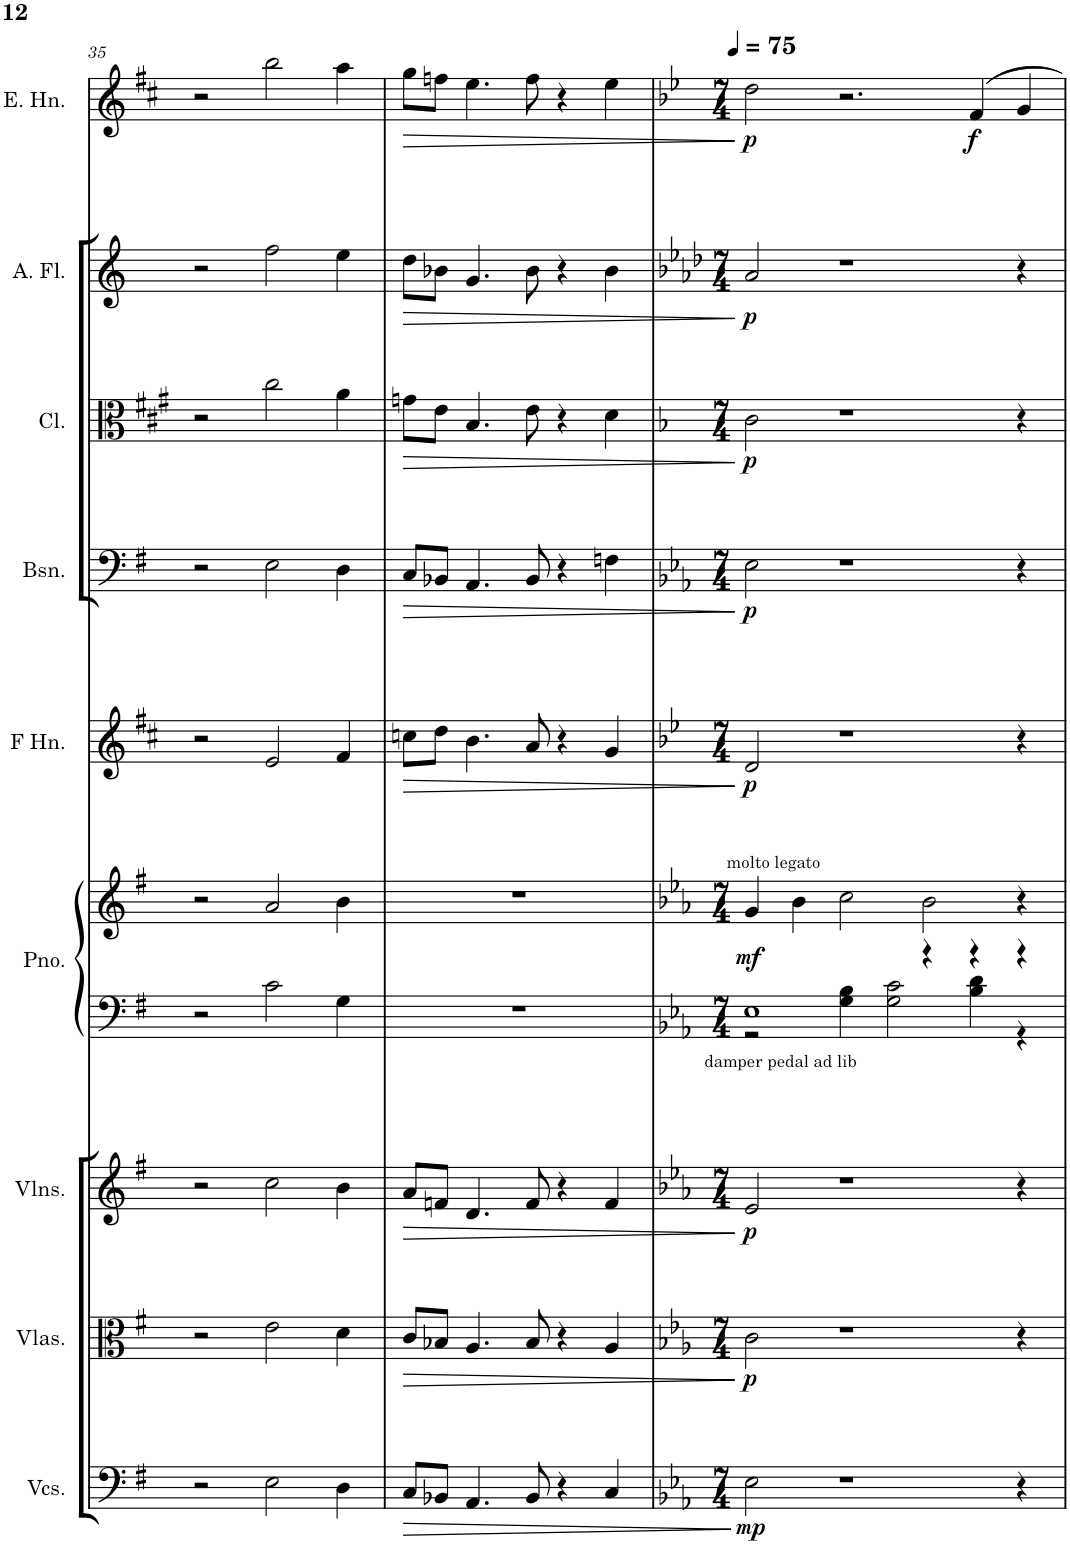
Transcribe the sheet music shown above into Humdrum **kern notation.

**kern	**dynam	**kern	**dynam	**kern	**dynam	**kern	**kern	**dynam	**kern	**dynam	**kern	**dynam	**kern	**dynam	**kern	**dynam	**kern	**dynam
*part9	*part9	*part8	*part8	*part7	*part7	*part6	*part6	*part6	*part5	*part5	*part4	*part4	*part3	*part3	*part2	*part2	*part1	*part1
*staff10	*staff10	*staff9	*staff9	*staff8	*staff8	*staff7	*staff6	*staff6/7	*staff5	*staff5	*staff4	*staff4	*staff3	*staff3	*staff2	*staff2	*staff1	*staff1
*I"Violoncellos	*	*I"Violas	*	*I"Violins	*	*I"Piano	*	*	*I"Horn in F	*	*I"Bassoon	*	*I"Clarinet	*	*I"Alto Flute	*	*I"English Horn	*
*I'Vcs.	*	*I'Vlas.	*	*I'Vlns.	*	*I'Pno.	*	*	*	*	*I'Bsn.	*	*I'Cl.	*	*I'A. Fl.	*	*I'E. Hn.	*
!!LO:PB:g=z
*clefF4	*	*clefC3	*	*clefG2	*	*clefF4	*clefG2	*	*clefG2	*	*clefF4	*	*clefC3	*	*clefG2	*	*clefG2	*
*	*	*	*	*	*	*	*	*	*Trd4c7	*	*	*	*Trd1c2	*	*Trd3c5	*	*Trd4c7	*
*k[f#]	*	*k[f#]	*	*k[f#]	*	*k[f#]	*k[f#]	*	*k[f#c#]	*	*k[f#]	*	*k[f#c#g#]	*	*k[]	*	*k[f#c#]	*
*M5/4	*	*M5/4	*	*M5/4	*	*M5/4	*M5/4	*	*M5/4	*	*M5/4	*	*M5/4	*	*M5/4	*	*M5/4	*
=35	=35	=35	=35	=35	=35	=35	=35	=35	=35	=35	=35	=35	=35	=35	=35	=35	=35	=35
2r	.	2r	.	2r	.	2r	2r	.	2r	.	2r	.	2r	.	2r	.	2r	.
2E\	.	2e\	.	2cc\	.	2c\	2a/	.	2e/	.	2E\	.	2cc#\	.	2ff\	.	2bb\	.
4D\	.	4d\	.	4b\	.	4G\	4b\	.	4f#/	.	4D\	.	4a\	.	4ee\	.	4aa\	.
=36	=36	=36	=36	=36	=36	=36	=36	=36	=36	=36	=36	=36	=36	=36	=36	=36	=36	=36
!	!LO:HP:b	!	!LO:HP:b	!	!LO:HP:b	!	!	!	!	!LO:HP:b	!	!LO:HP:b	!	!LO:HP:b	!	!LO:HP:b	!	!LO:HP:b
8C/L	>	8c/L	>	8a/L	>	4%5r	4%5r	.	8ccn\L	>	8C/L	>	8gn\L	>	8dd\L	>	8gg\L	>
8BB-X/J	.	8B-X/J	.	8fn/J	.	.	.	.	8dd\J	.	8BB-X/J	.	8e\J	.	8b-X\J	.	8ffn\J	.
4.AA/	.	4.A/	.	4.d/	.	.	.	.	4.b\	.	4.AA/	.	4.B/	.	4.g/	.	4.ee\	.
8BB-/	.	8B-/	.	8f/	.	.	.	.	8a/	.	8BB-/	.	8e\	.	8b-\	.	8ff\	.
4r	.	4r	.	4r	.	.	.	.	4r	.	4r	.	4r	.	4r	.	4r	.
4C/	.	4A/	.	4f/	.	.	.	.	4g/	.	4Fn\	.	4d\	.	4b-\	.	4ee\	.
.	]	.	]	.	]	.	.	.	.	]	.	]	.	]	.	]	.	]
=37	=37	=37	=37	=37	=37	=37	=37	=37	=37	=37	=37	=37	=37	=37	=37	=37	=37	=37
*k[b-e-a-]	*	*k[b-e-a-]	*	*k[b-e-a-]	*	*k[b-e-a-]	*k[b-e-a-]	*	*k[b-e-]	*	*k[b-e-a-]	*	*k[b-]	*	*k[b-e-a-d-]	*	*k[b-e-]	*
*M7/4	*	*M7/4	*	*M7/4	*	*M7/4	*M7/4	*	*M7/4	*	*M7/4	*	*M7/4	*	*M7/4	*	*M7/4	*
*	*	*	*	*	*	*	*	*	*	*	*	*	*	*	*	*	*MM75	*
*	*	*	*	*	*	*^	*	*	*	*	*	*	*	*	*	*	*	*
!	!	!	!	!	!	!	!	!LO:TX:a:t=molto legato	!	!	!	!	!	!	!	!	!	!	!
!	!	!	!	!	!	!LO:TX:b:t=damper pedal ad lib	!	!	!	!	!	!	!	!	!	!	!	!	!
!	!LO:DY:b	!	!LO:DY:b	!	!LO:DY:b	!	!	!	!LO:DY:b	!	!LO:DY:b	!	!LO:DY:b	!	!LO:DY:b	!	!LO:DY:b	!	!LO:DY:b
2E-\	mp	2c\	p	2e-/	p	1E-	2r	4g/	mf	2d/	p	2E-\	p	2c\	p	2a-/	p	2dd\	p
.	.	.	.	.	.	.	.	4b-\	.	.	.	.	.	.	.	.	.	.	.
1r	.	1r	.	1r	.	.	4G\ 4B-\	2cc\	.	1r	.	1r	.	1r	.	1r	.	2.r	.
.	.	.	.	.	.	.	2G\ 2c\	.	.	.	.	.	.	.	.	.	.	.	.
.	.	.	.	.	.	4r	.	2b-\	.	.	.	.	.	.	.	.	.	.	.
!	!	!	!	!	!	!	!	!	!	!	!	!	!	!	!	!	!	!	!LO:DY:b
.	.	.	.	.	.	4r	4B-\ 4d\	.	.	.	.	.	.	.	.	.	.	4f/	f
4r	.	4r	.	4r	.	4r	4r	4r	.	4r	.	4r	.	4r	.	4r	.	4g/	.
*	*	*	*	*	*	*v	*v	*	*	*	*	*	*	*	*	*	*	*	*
=	=	=	=	=	=	=	=	=	=	=	=	=	=	=	=	=	=	=
*-	*-	*-	*-	*-	*-	*-	*-	*-	*-	*-	*-	*-	*-	*-	*-	*-	*-	*-
